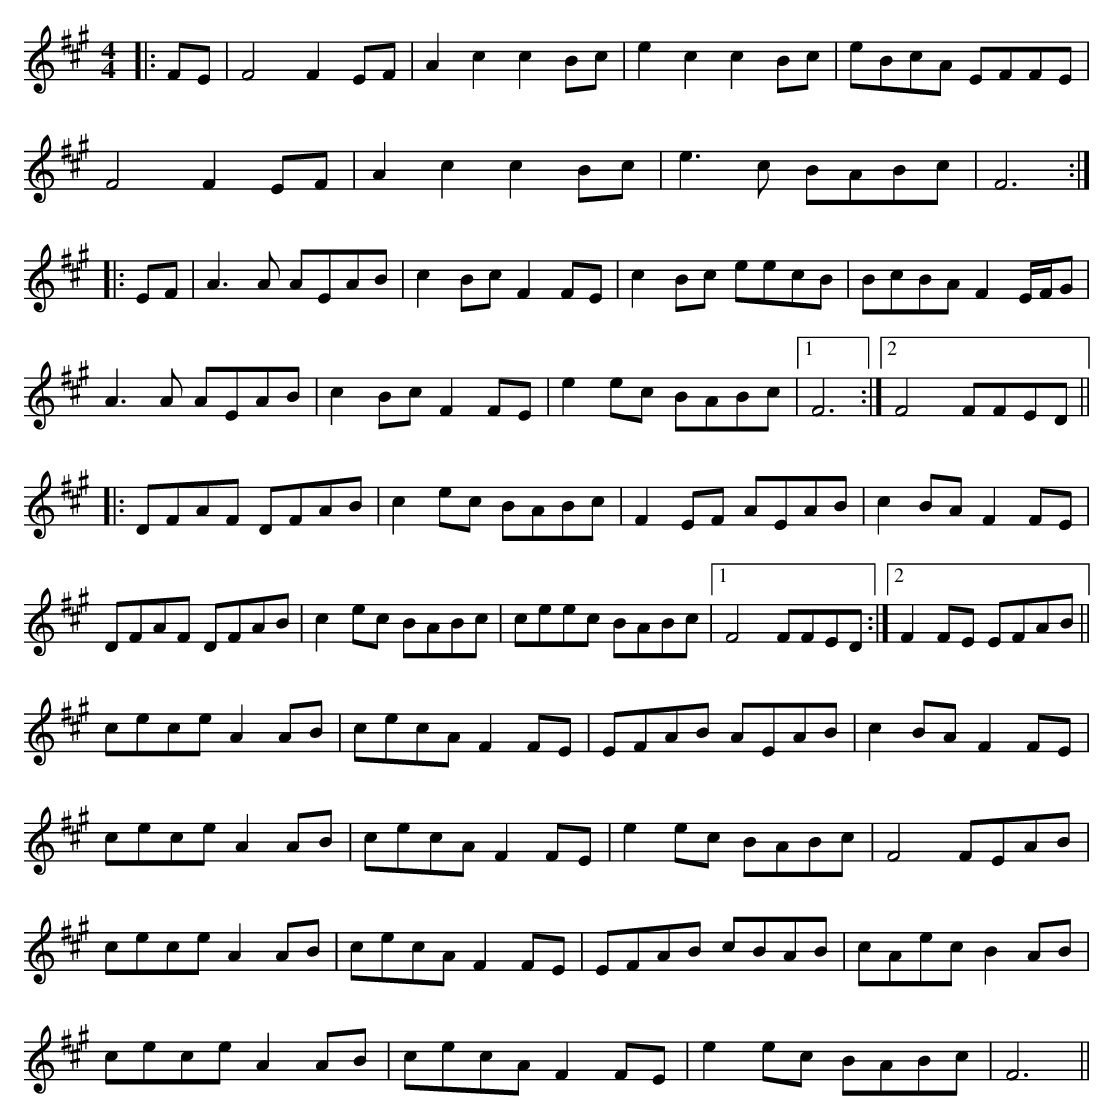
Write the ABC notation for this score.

X:1
M:4/4
K:A
|:FE|F4 F2EF|A2c2 c2Bc|e2c2 c2Bc|eBcA EFFE|
F4 F2EF|A2c2 c2Bc|e3c BABc|F6:|
|:EF|A3A AEAB|c2Bc F2FE|c2Bc eecB|BcBA F2E/F/G|
A3A AEAB|c2Bc F2FE|e2ec BABc|1 F6:|2 F4FFED||
|:DFAF DFAB|c2ec BABc|F2EF AEAB|c2BA F2FE|
DFAF DFAB|c2ec BABc|ceec BABc|1 F4FFED:|2 F2FE EFAB||
cece A2AB|cecA F2FE|EFAB AEAB|c2BA F2FE|
cece A2AB|cecA F2FE|e2ec BABc|F4 FEAB|
cece A2AB|cecA F2FE|EFAB cBAB|cAec B2AB|
cece A2AB|cecA F2FE|e2ec BABc|F6||
